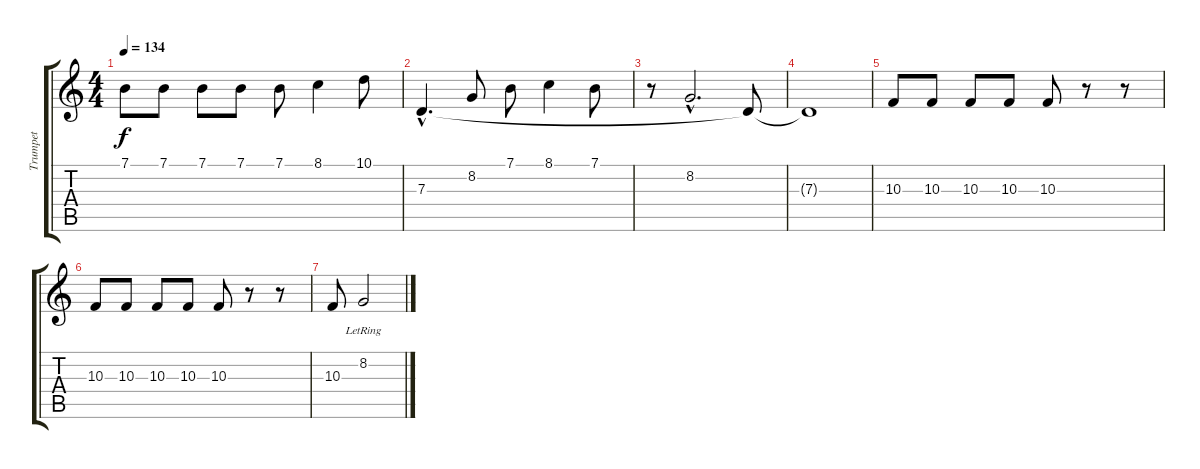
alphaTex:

\track ("Trumpet" "Trumpet") {instrument trumpet}
\staff {score tabs}
\tuning (E4 B3 G3 D3 A2 E2) {hide}
\ts (4 4)
\tempo 134
\clef g2
\ks c
7.1.8{dy f} 7.1.8 7.1.8 7.1.8 7.1.8 8.1.4 10.1.8 |
7.3{hac t}.4{d} 8.2.8 7.1.8 8.1.4 7.1.8 |
r.8 8.2{hac}.2{d} 7.3{t}.8 |
7.3{t}.1 |
10.3.8 10.3.8 10.3.8 10.3.8 10.3.8 r.8 r.8 |
10.3.8 10.3.8 10.3.8 10.3.8 10.3.8 r.8 r.8 |
10.3.8 8.2{lr}.2
